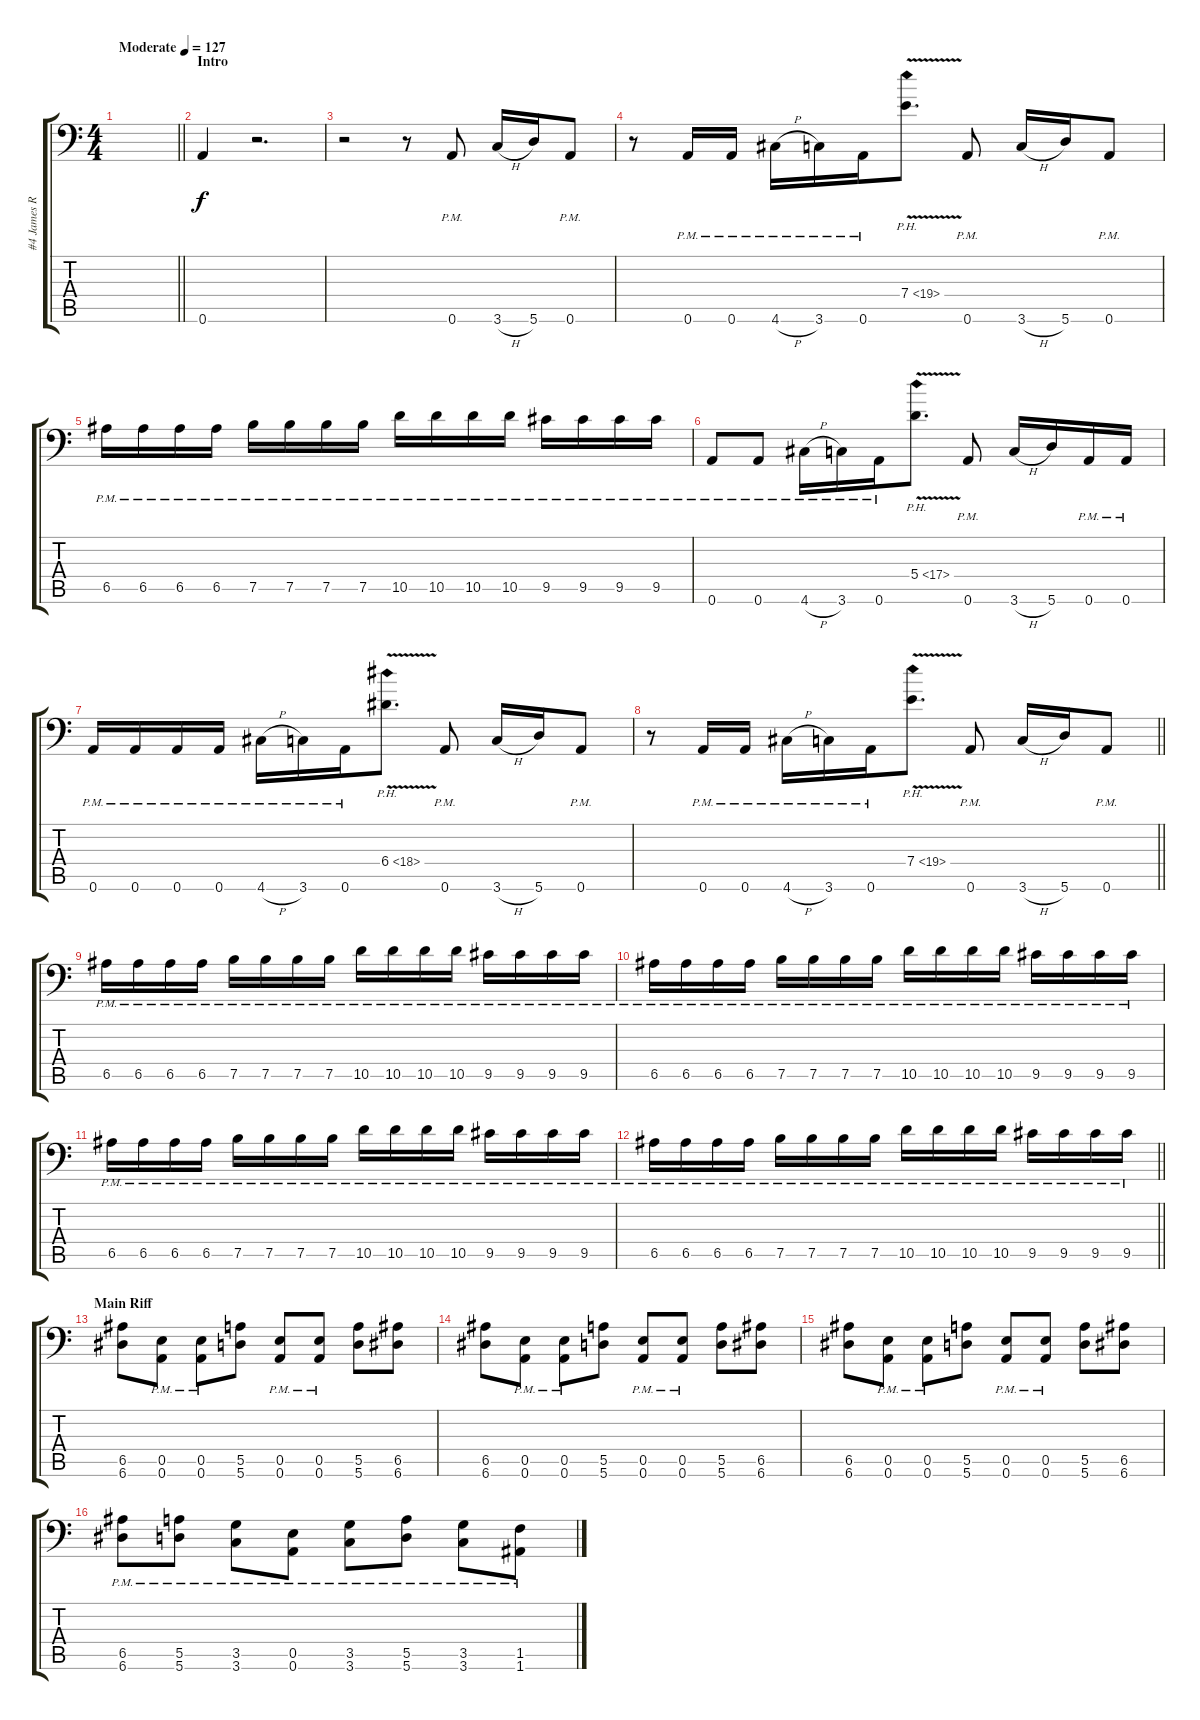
\track ("#4 James Root" "#4 James R") {instrument distortionguitar}
\staff {score tabs}
\tuning (B3 Gb3 D3 A2 E2 A1) {hide}
\ts (4 4)
\tempo (127 "Moderate")
\clef f4
\barLineRight lightlight
\ks c
|
\section ("" "Intro")
0.6.4 r.2{d} |
r.2 r.8 0.6{pm}.8 3.6{h}.16 5.6.16 0.6{pm}.8 |
r.8 0.6{pm}.16 0.6{pm}.16 4.6{h pm}.16 3.6{pm}.16 0.6{pm}.16 7.4{ph 12 v}.8{d} 0.6{pm}.8 3.6{h}.16 5.6.16 0.6{pm}.8 |
6.5{pm}.16 6.5{pm}.16 6.5{pm}.16 6.5{pm}.16 7.5{pm}.16 7.5{pm}.16 7.5{pm}.16 7.5{pm}.16 10.5{pm}.16 10.5{pm}.16 10.5{pm}.16 10.5{pm}.16 9.5{pm}.16 9.5{pm}.16 9.5{pm}.16 9.5{pm}.16 |
0.6{pm}.8 0.6{pm}.8 4.6{h pm}.16 3.6{pm}.16 0.6{pm}.16 5.4{ph 12 v}.8{d} 0.6{pm}.8 3.6{h}.16 5.6.16 0.6{pm}.16 0.6{pm}.16 |
0.6{pm}.16 0.6{pm}.16 0.6{pm}.16 0.6{pm}.16 4.6{h pm}.16 3.6{pm}.16 0.6{pm}.16 6.4{ph 12 v}.8{d} 0.6{pm}.8 3.6{h}.16 5.6.16 0.6{pm}.8 |
\barLineRight lightlight
r.8 0.6{pm}.16 0.6{pm}.16 4.6{h pm}.16 3.6{pm}.16 0.6{pm}.16 7.4{ph 12 v}.8{d} 0.6{pm}.8 3.6{h}.16 5.6.16 0.6{pm}.8 |
\section ("" "")
6.5{pm}.16 6.5{pm}.16 6.5{pm}.16 6.5{pm}.16 7.5{pm}.16 7.5{pm}.16 7.5{pm}.16 7.5{pm}.16 10.5{pm}.16 10.5{pm}.16 10.5{pm}.16 10.5{pm}.16 9.5{pm}.16 9.5{pm}.16 9.5{pm}.16 9.5{pm}.16 |
6.5{pm}.16 6.5{pm}.16 6.5{pm}.16 6.5{pm}.16 7.5{pm}.16 7.5{pm}.16 7.5{pm}.16 7.5{pm}.16 10.5{pm}.16 10.5{pm}.16 10.5{pm}.16 10.5{pm}.16 9.5{pm}.16 9.5{pm}.16 9.5{pm}.16 9.5{pm}.16 |
6.5{pm}.16 6.5{pm}.16 6.5{pm}.16 6.5{pm}.16 7.5{pm}.16 7.5{pm}.16 7.5{pm}.16 7.5{pm}.16 10.5{pm}.16 10.5{pm}.16 10.5{pm}.16 10.5{pm}.16 9.5{pm}.16 9.5{pm}.16 9.5{pm}.16 9.5{pm}.16 |
\barLineRight lightlight
6.5{pm}.16 6.5{pm}.16 6.5{pm}.16 6.5{pm}.16 7.5{pm}.16 7.5{pm}.16 7.5{pm}.16 7.5{pm}.16 10.5{pm}.16 10.5{pm}.16 10.5{pm}.16 10.5{pm}.16 9.5{pm}.16 9.5{pm}.16 9.5{pm}.16 9.5{pm}.16 |
\section ("" "Main Riff")
(6.5 6.6).8 (0.5{pm} 0.6{pm}).8 (0.5{pm} 0.6{pm}).8 (5.5 5.6).8 (0.5{pm} 0.6{pm}).8 (0.5{pm} 0.6{pm}).8 (5.5 5.6).8 (6.5 6.6).8 |
(6.5 6.6).8 (0.5{pm} 0.6{pm}).8 (0.5{pm} 0.6{pm}).8 (5.5 5.6).8 (0.5{pm} 0.6{pm}).8 (0.5{pm} 0.6{pm}).8 (5.5 5.6).8 (6.5 6.6).8 |
(6.5 6.6).8 (0.5{pm} 0.6{pm}).8 (0.5{pm} 0.6{pm}).8 (5.5 5.6).8 (0.5{pm} 0.6{pm}).8 (0.5{pm} 0.6{pm}).8 (5.5 5.6).8 (6.5 6.6).8 |
(6.5{pm} 6.6{pm}).8 (5.5{pm} 5.6{pm}).8 (3.5{pm} 3.6{pm}).8 (0.5{pm} 0.6{pm}).8 (3.5{pm} 3.6{pm}).8 (5.5{pm} 5.6{pm}).8 (3.5{pm} 3.6{pm}).8 (1.5{pm} 1.6{pm}).8
